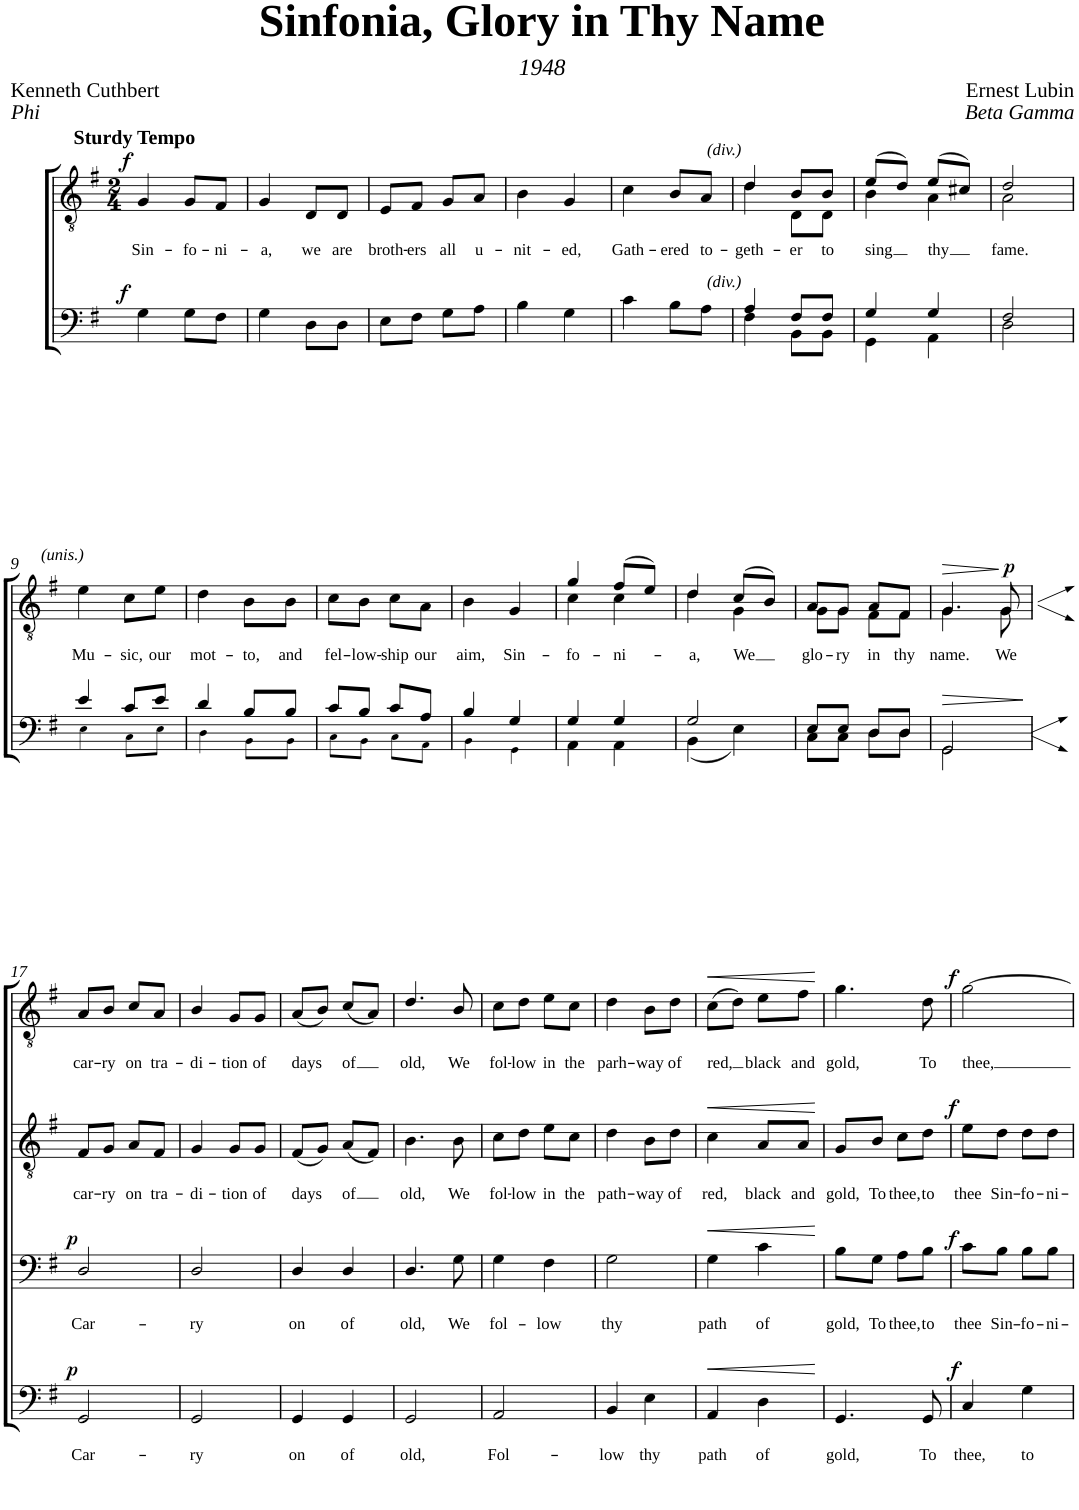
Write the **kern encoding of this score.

**kern	**text	**dynam	**kern	**text	**dynam	**kern	**text	**dynam	**kern	**text	**dynam
*part4	*part4	*part4	*part3	*part3	*part3	*part2	*part2	*part2	*part1	*part1	*part1
*staff4	*staff4	*staff4	*staff3	*staff3	*staff3	*staff2	*staff2	*staff2	*staff1	*staff1	*staff1
*I"Piano	*	*	*I"Piano	*	*	*I"Piano	*	*	*I"Piano	*	*
*I'Pno	*	*	*I'Pno	*	*	*I'Pno	*	*	*I'Pno	*	*
*stria5	*	*	*	*	*	*	*	*	*	*	*
*clefF4	*	*	*clefF4	*	*	*clefGv2	*	*	*clefGv2	*	*
*k[f#]	*	*	*k[f#]	*	*	*k[f#]	*	*	*k[f#]	*	*
*	*	*	*	*	*	*M2/4	*	*	*M2/4	*	*
=1	=1	=1	=1	=1	=1	=1	=1	=1	=1	=1	=1
!	!	!	!	!	!	!	!	!	!LO:TX:a:B:t=Sturdy Tempo	!	!
!	!	!	!	!	!LO:DY:a	!	!LO:LY:b	!LO:DY:a	!	!	!
1r	.	.	4G\	.	f	4G/	Sin-	f	2r	.	.
!	!	!	!	!	!	!	!LO:LY:b	!	!	!	!
.	.	.	8G\L	.	.	8G/L	-fo-	.	.	.	.
!	!	!	!	!	!	!	!LO:LY:b	!	!	!	!
.	.	.	8F#\J	.	.	8F#/J	-ni-	.	.	.	.
.	.	.	2ryy	.	.	2ryy	.	.	2ryy	.	.
=2	=2	=2	=2	=2	=2	=2	=2	=2	=2	=2	=2
!	!	!	!	!	!	!	!LO:LY:b	!	!	!	!
1r	.	.	4G\	.	.	4G/	-a,	.	2r	.	.
!	!	!	!	!	!	!	!LO:LY:b	!	!	!	!
.	.	.	8D\L	.	.	8D/L	we	.	.	.	.
!	!	!	!	!	!	!	!LO:LY:b	!	!	!	!
.	.	.	8D\J	.	.	8D/J	are	.	.	.	.
.	.	.	2ryy	.	.	2ryy	.	.	2ryy	.	.
=3	=3	=3	=3	=3	=3	=3	=3	=3	=3	=3	=3
!	!	!	!	!	!	!	!LO:LY:b	!	!	!	!
1r	.	.	8E\L	.	.	8E/L	broth-	.	2r	.	.
!	!	!	!	!	!	!	!LO:LY:b	!	!	!	!
.	.	.	8F#\J	.	.	8F#/J	-ers	.	.	.	.
!	!	!	!	!	!	!	!LO:LY:b	!	!	!	!
.	.	.	8G\L	.	.	8G/L	all	.	.	.	.
!	!	!	!	!	!	!	!LO:LY:b	!	!	!	!
.	.	.	8A\J	.	.	8A/J	u-	.	.	.	.
.	.	.	2ryy	.	.	2ryy	.	.	2ryy	.	.
=4	=4	=4	=4	=4	=4	=4	=4	=4	=4	=4	=4
!	!	!	!	!	!	!	!LO:LY:b	!	!	!	!
1r	.	.	4B\	.	.	4B\	-nit-	.	2r	.	.
!	!	!	!	!	!	!	!LO:LY:b	!	!	!	!
.	.	.	4G\	.	.	4G/	-ed,	.	.	.	.
.	.	.	2ryy	.	.	2ryy	.	.	2ryy	.	.
=5	=5	=5	=5	=5	=5	=5	=5	=5	=5	=5	=5
!	!	!	!	!	!	!	!LO:LY:b	!	!	!	!
1r	.	.	4c\	.	.	4c\	Gath-	.	2r	.	.
!	!	!	!	!	!	!	!LO:LY:b	!	!	!	!
.	.	.	8B\L	.	.	8B/L	-ered	.	.	.	.
!	!	!	!	!	!	!	!LO:LY:b	!	!	!	!
.	.	.	8A\J	.	.	8A/J	to-	.	.	.	.
.	.	.	2ryy	.	.	2ryy	.	.	2ryy	.	.
=6	=6	=6	=6	=6	=6	=6	=6	=6	=6	=6	=6
*	*	*	*^	*	*	*	*	*	*	*	*
!	!	!	!	!	!	!	!LO:TX:a:i:t=(div.)	!	!	!	!	!
!	!	!	!LO:TX:a:i:t=(div.)	!	!	!	!	!	!	!	!	!
!	!	!	!	!	!	!	!	!LO:LY:b	!	!	!	!
*	*	*	*	*	*	*	*^	*	*	*	*	*
1r	.	.	4A/	4F#\	.	.	4d/	4d\	-geth-	.	2r	.	.
!	!	!	!	!	!	!	!	!	!LO:LY:b	!	!	!	!
.	.	.	8F#/L	8BB\L	.	.	8B/L	8D\L	-er	.	.	.	.
!	!	!	!	!	!	!	!	!	!LO:LY:b	!	!	!	!
.	.	.	8F#/J	8BB\J	.	.	8B/J	8D\J	to	.	.	.	.
.	.	.	2ryy	2ryy	.	.	2ryy	2ryy	.	.	2ryy	.	.
=7	=7	=7	=7	=7	=7	=7	=7	=7	=7	=7	=7	=7	=7
!	!	!	!	!	!	!	!	!	!LO:LY:b	!	!	!	!
1r	.	.	4G/	4GG\	.	.	(8e/L	4B\	sing	.	2r	.	.
.	.	.	.	.	.	.	8d/J)	.	.	.	.	.	.
!	!	!	!	!	!	!	!	!	!LO:LY:b	!	!	!	!
.	.	.	4G/	4AA\	.	.	(8e/L	4A\	thy	.	.	.	.
.	.	.	.	.	.	.	8c#X/J)	.	.	.	.	.	.
.	.	.	2ryy	2ryy	.	.	2ryy	2ryy	.	.	2ryy	.	.
=8	=8	=8	=8	=8	=8	=8	=8	=8	=8	=8	=8	=8	=8
!	!	!	!	!	!	!	!	!	!LO:LY:b	!	!	!	!
1r	.	.	2F#/	2D\	.	.	2d/	2A\	fame.	.	2r	.	.
.	.	.	2ryy	2ryy	.	.	2ryy	2ryy	.	.	2ryy	.	.
!!LO:LB:g=z
=9	=9	=9	=9	=9	=9	=9	=9	=9	=9	=9	=9	=9	=9
!	!	!	!	!	!	!	!LO:TX:a:i:t=(unis.)	!	!	!	!	!	!
!	!	!	!	!	!	!	!	!	!LO:LY:b	!	!	!	!
*	*	*	*	*	*	*	*v	*v	*	*	*	*	*
1r	.	.	4e/	4E!\	.	.	4e\	Mu-	.	2r	.	.
!	!	!	!	!	!	!	!	!LO:LY:b	!	!	!	!
.	.	.	8c/L	8C!\L	.	.	8c\L	-sic,	.	.	.	.
!	!	!	!	!	!	!	!	!LO:LY:b	!	!	!	!
.	.	.	8e/J	8E!\J	.	.	8e\J	our	.	.	.	.
.	.	.	2ryy	2ryy	.	.	2ryy	.	.	2ryy	.	.
=10	=10	=10	=10	=10	=10	=10	=10	=10	=10	=10	=10	=10
!	!	!	!	!	!	!	!	!LO:LY:b	!	!	!	!
1r	.	.	4d/	4D!\	.	.	4d\	mot-	.	2r	.	.
!	!	!	!	!	!	!	!	!LO:LY:b	!	!	!	!
.	.	.	8B/L	8BB!\L	.	.	8B\L	-to,	.	.	.	.
!	!	!	!	!	!	!	!	!LO:LY:b	!	!	!	!
.	.	.	8B/J	8BB!\J	.	.	8B\J	and	.	.	.	.
.	.	.	2ryy	2ryy	.	.	2ryy	.	.	2ryy	.	.
=11	=11	=11	=11	=11	=11	=11	=11	=11	=11	=11	=11	=11
!	!	!	!	!	!	!	!	!LO:LY:b	!	!	!	!
1r	.	.	8c/L	8C!\L	.	.	8c\L	fel-	.	2r	.	.
!	!	!	!	!	!	!	!	!LO:LY:b	!	!	!	!
.	.	.	8B/J	8BB!\J	.	.	8B\J	-low-	.	.	.	.
!	!	!	!	!	!	!	!	!LO:LY:b	!	!	!	!
.	.	.	8c/L	8C!\L	.	.	8c\L	-ship	.	.	.	.
!	!	!	!	!	!	!	!	!LO:LY:b	!	!	!	!
.	.	.	8A/J	8AA!\J	.	.	8A\J	our	.	.	.	.
.	.	.	2ryy	2ryy	.	.	2ryy	.	.	2ryy	.	.
=12	=12	=12	=12	=12	=12	=12	=12	=12	=12	=12	=12	=12
!	!	!	!	!	!	!	!	!LO:LY:b	!	!	!	!
1r	.	.	4B/	4BB!\	.	.	4B\	aim,	.	2r	.	.
!	!	!	!	!	!	!	!	!LO:LY:b	!	!	!	!
.	.	.	4G/	4GG!\	.	.	4G/	Sin-	.	.	.	.
.	.	.	2ryy	2ryy	.	.	2ryy	.	.	2ryy	.	.
=13	=13	=13	=13	=13	=13	=13	=13	=13	=13	=13	=13	=13
*clefF4	*	*	*	*	*	*	*	*	*	*	*	*
*k[f#]	*	*	*k[f#]	*	*	*	*k[f#]	*	*	*k[f#]	*	*
!	!	!	!	!	!	!	!	!LO:LY:b	!	!	!	!
*	*	*	*	*	*	*	*^	*	*	*	*	*
1r	.	.	4G/	4AA\	.	.	4g/	4c\	fo-	.	2r	.	.
!	!	!	!	!	!	!	!	!	!LO:LY:b	!	!	!	!
.	.	.	4G/	4AA\	.	.	(8f#/L	4c\	-ni-	.	.	.	.
.	.	.	.	.	.	.	8e/J)	.	.	.	.	.	.
.	.	.	2ryy	2ryy	.	.	2ryy	2ryy	.	.	2ryy	.	.
=14	=14	=14	=14	=14	=14	=14	=14	=14	=14	=14	=14	=14	=14
!	!	!	!	!	!	!	!	!	!LO:LY:b	!	!	!	!
1r	.	.	2G/	(4BB\	.	.	4d/	4d\	-a,	.	2r	.	.
!	!	!	!	!	!	!	!	!	!LO:LY:b	!	!	!	!
.	.	.	.	4E\)	.	.	(8c/L	4G\	We	.	.	.	.
.	.	.	.	.	.	.	8B/J)	.	.	.	.	.	.
.	.	.	2ryy	2ryy	.	.	2ryy	2ryy	.	.	2ryy	.	.
=15	=15	=15	=15	=15	=15	=15	=15	=15	=15	=15	=15	=15	=15
!	!	!	!	!	!	!	!	!	!LO:LY:b	!	!	!	!
1r	.	.	8E/L	8C\L	.	.	8A/L	8G\L	glo-	.	2r	.	.
!	!	!	!	!	!	!	!	!	!LO:LY:b	!	!	!	!
.	.	.	8E/J	8C\J	.	.	8G/J	8G\J	-ry	.	.	.	.
!	!	!	!	!	!	!	!	!	!LO:LY:b	!	!	!	!
.	.	.	8D/L	8D\L	.	.	8A/L	8F#\L	in	.	.	.	.
!	!	!	!	!	!	!	!	!	!LO:LY:b	!	!	!	!
.	.	.	8D/J	8D\J	.	.	8F#/J	8F#\J	thy	.	.	.	.
.	.	.	2ryy	2ryy	.	.	2ryy	2ryy	.	.	2ryy	.	.
=16	=16	=16	=16	=16	=16	=16	=16	=16	=16	=16	=16	=16	=16
!	!	!	!	!	!	!LO:HP:b	!	!	!LO:LY:b	!LO:HP:b	!	!	!
1r	.	.	2GG/	2GG\	.	>	4.G/	4.G\	name.	>	2r	.	.
!	!	!	!	!	!	!	!	!	!LO:LY:b	!LO:DY:a	!	!	!
.	.	.	.	.	.	.	8G/	8G\	We	p	.	.	.
.	.	.	2ryy	2ryy	.	]	2ryy	2ryy	.	]	2ryy	.	.
!!LO:LB:g=z
=17	=17	=17	=17	=17	=17	=17	=17	=17	=17	=17	=17	=17	=17
!	!LO:LY:b	!LO:DY:a	!	!	!LO:LY:b	!LO:DY:a	!	!	!LO:LY:b	!	!	!LO:LY:b	!
*	*	*	*v	*v	*	*	*	*	*	*	*	*	*
*	*	*	*	*	*	*v	*v	*	*	*	*	*
2GG/	Car-	p	2D/	Car-	p	8F#/L	car-	.	8A/L	car-	.
!	!	!	!	!	!	!	!LO:LY:b	!	!	!LO:LY:b	!
.	.	.	.	.	.	8G/J	-ry	.	8B/J	-ry	.
!	!	!	!	!	!	!	!LO:LY:b	!	!	!LO:LY:b	!
.	.	.	.	.	.	8A/L	on	.	8c/L	on	.
!	!	!	!	!	!	!	!LO:LY:b	!	!	!LO:LY:b	!
.	.	.	.	.	.	8F#/J	tra-	.	8A/J	tra-	.
=18	=18	=18	=18	=18	=18	=18	=18	=18	=18	=18	=18
!	!LO:LY:b	!	!	!LO:LY:b	!	!	!LO:LY:b	!	!	!LO:LY:b	!
2GG/	-ry	.	2D/	-ry	.	4G/	-di-	.	4B/	-di-	.
!	!	!	!	!	!	!	!LO:LY:b	!	!	!LO:LY:b	!
.	.	.	.	.	.	8G/L	-tion	.	8G/L	-tion	.
!	!	!	!	!	!	!	!LO:LY:b	!	!	!LO:LY:b	!
.	.	.	.	.	.	8G/J	of	.	8G/J	of	.
=19	=19	=19	=19	=19	=19	=19	=19	=19	=19	=19	=19
!	!LO:LY:b	!	!	!LO:LY:b	!	!	!LO:LY:b	!	!	!LO:LY:b	!
4GG/	on	.	4D/	on	.	(8F#/L	days	.	(8A/L	days	.
.	.	.	.	.	.	8G/J)	.	.	8B/J)	.	.
!	!LO:LY:b	!	!	!LO:LY:b	!	!	!LO:LY:b	!	!	!LO:LY:b	!
4GG/	of	.	4D/	of	.	(8A/L	of	.	(8c/L	of	.
.	.	.	.	.	.	8F#/J)	.	.	8A/J)	.	.
=20	=20	=20	=20	=20	=20	=20	=20	=20	=20	=20	=20
!	!LO:LY:b	!	!	!LO:LY:b	!	!	!LO:LY:b	!	!	!LO:LY:b	!
2GG/	old,	.	4.D/	old,	.	4.B\	old,	.	4.d/	old,	.
!	!	!	!	!LO:LY:b	!	!	!LO:LY:b	!	!	!LO:LY:b	!
.	.	.	8G\	We	.	8B\	We	.	8B/	We	.
=21	=21	=21	=21	=21	=21	=21	=21	=21	=21	=21	=21
!	!LO:LY:b	!	!	!LO:LY:b	!	!	!LO:LY:b	!	!	!LO:LY:b	!
2AA/	Fol-	.	4G\	fol-	.	8c\L	fol-	.	8c\L	fol-	.
!	!	!	!	!	!	!	!LO:LY:b	!	!	!LO:LY:b	!
.	.	.	.	.	.	8d\J	-low	.	8d\J	-low	.
!	!	!	!	!LO:LY:b	!	!	!LO:LY:b	!	!	!LO:LY:b	!
.	.	.	4F#\	-low	.	8e\L	in	.	8e\L	in	.
!	!	!	!	!	!	!	!LO:LY:b	!	!	!LO:LY:b	!
.	.	.	.	.	.	8c\J	the	.	8c\J	the	.
=22	=22	=22	=22	=22	=22	=22	=22	=22	=22	=22	=22
!	!LO:LY:b	!	!	!LO:LY:b	!	!	!LO:LY:b	!	!	!LO:LY:b	!
4BB/	-low	.	2G\	thy	.	4d\	path-	.	4d\	parh-	.
!	!LO:LY:b	!	!	!	!	!	!LO:LY:b	!	!	!LO:LY:b	!
4E\	thy	.	.	.	.	8B\L	-way	.	8B\L	-way	.
!	!	!	!	!	!	!	!LO:LY:b	!	!	!LO:LY:b	!
.	.	.	.	.	.	8d\J	of	.	8d\J	of	.
=23	=23	=23	=23	=23	=23	=23	=23	=23	=23	=23	=23
!	!LO:LY:b	!LO:HP:b	!	!LO:LY:b	!LO:HP:b	!	!LO:LY:b	!LO:HP:b	!	!LO:LY:b	!LO:HP:b
4AA/	path	<	4G\	path	<	4c\	red,	<	(8c\L	red,	<
.	.	.	.	.	.	.	.	.	8d\J)	.	.
!	!LO:LY:b	!	!	!LO:LY:b	!	!	!LO:LY:b	!	!	!LO:LY:b	!
4D\	of	.	4c\	of	.	8A/L	black	.	8e\L	black	.
!	!	!	!	!	!	!	!LO:LY:b	!	!	!LO:LY:b	!
.	.	.	.	.	.	8A/J	and	.	8f#\J	and	.
.	.	[	.	.	[	.	.	[	.	.	[
=24	=24	=24	=24	=24	=24	=24	=24	=24	=24	=24	=24
!	!LO:LY:b	!	!	!LO:LY:b	!	!	!LO:LY:b	!	!	!LO:LY:b	!
4.GG/	gold,	.	8B\L	gold,	.	8G/L	gold,	.	4.g\	gold,	.
!	!	!	!	!LO:LY:b	!	!	!LO:LY:b	!	!	!	!
.	.	.	8G\J	To	.	8B/J	To	.	.	.	.
!	!	!	!	!LO:LY:b	!	!	!LO:LY:b	!	!	!	!
.	.	.	8A\L	thee,	.	8c\L	thee,	.	.	.	.
!	!LO:LY:b	!	!	!LO:LY:b	!	!	!LO:LY:b	!	!	!LO:LY:b	!
8GG/	To	.	8B\J	to	.	8d\J	to	.	8d\	To	.
=25	=25	=25	=25	=25	=25	=25	=25	=25	=25	=25	=25
!	!LO:LY:b	!LO:DY:a	!	!LO:LY:b	!LO:DY:a	!	!LO:LY:b	!LO:DY:a	!	!LO:LY:b	!LO:DY:a
4C/	thee,	f	8c\L	thee	f	8e\L	thee	f	[2g\	thee,	f
!	!	!	!	!LO:LY:b	!	!	!LO:LY:b	!	!	!	!
.	.	.	8B\J	Sin-	.	8d\J	Sin-	.	.	.	.
!	!LO:LY:b	!	!	!LO:LY:b	!	!	!LO:LY:b	!	!	!	!
4G\	to	.	8B\L	-fo-	.	8d\L	-fo-	.	.	.	.
!	!	!	!	!LO:LY:b	!	!	!LO:LY:b	!	!	!	!
.	.	.	8B\J	-ni-	.	8d\J	-ni-	.	.	.	.
=	=	=	=	=	=	=	=	=	=	=	=
*-	*-	*-	*-	*-	*-	*-	*-	*-	*-	*-	*-
